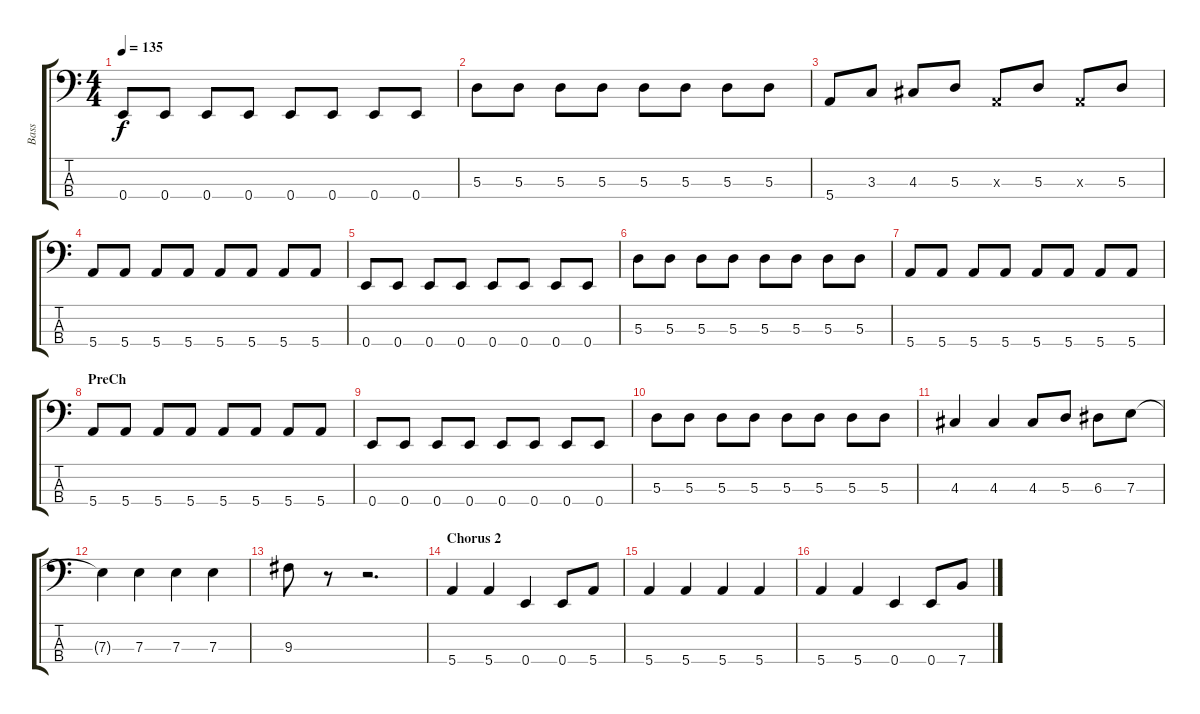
\track ("Bass" "Bass") {instrument electricbassfinger}
\staff {score tabs}
\tuning (G2 D2 A1 E1) {hide}
\ts (4 4)
\tempo 135
\clef f4
\ks c
0.4.8{dy f} 0.4.8 0.4.8 0.4.8 0.4.8 0.4.8 0.4.8 0.4.8 |
5.3.8 5.3.8 5.3.8 5.3.8 5.3.8 5.3.8 5.3.8 5.3.8 |
5.4.8 3.3.8 4.3.8 5.3.8 0.3{x}.8 5.3.8 0.3{x}.8 5.3.8 |
5.4.8 5.4.8 5.4.8 5.4.8 5.4.8 5.4.8 5.4.8 5.4.8 |
0.4.8 0.4.8 0.4.8 0.4.8 0.4.8 0.4.8 0.4.8 0.4.8 |
5.3.8 5.3.8 5.3.8 5.3.8 5.3.8 5.3.8 5.3.8 5.3.8 |
5.4.8 5.4.8 5.4.8 5.4.8 5.4.8 5.4.8 5.4.8 5.4.8 |
\section ("" "PreCh")
5.4.8 5.4.8 5.4.8 5.4.8 5.4.8 5.4.8 5.4.8 5.4.8 |
0.4.8 0.4.8 0.4.8 0.4.8 0.4.8 0.4.8 0.4.8 0.4.8 |
5.3.8 5.3.8 5.3.8 5.3.8 5.3.8 5.3.8 5.3.8 5.3.8 |
4.3.4 4.3.4 4.3.8 5.3.8 6.3.8 7.3.8 |
7.3{t}.4 7.3.4 7.3.4 7.3.4 |
9.3.8 r.8 r.2{d} |
\section ("" "Chorus 2")
5.4.4 5.4.4 0.4.4 0.4.8 5.4.8 |
5.4.4 5.4.4 5.4.4 5.4.4 |
5.4.4 5.4.4 0.4.4 0.4.8 7.4.8
